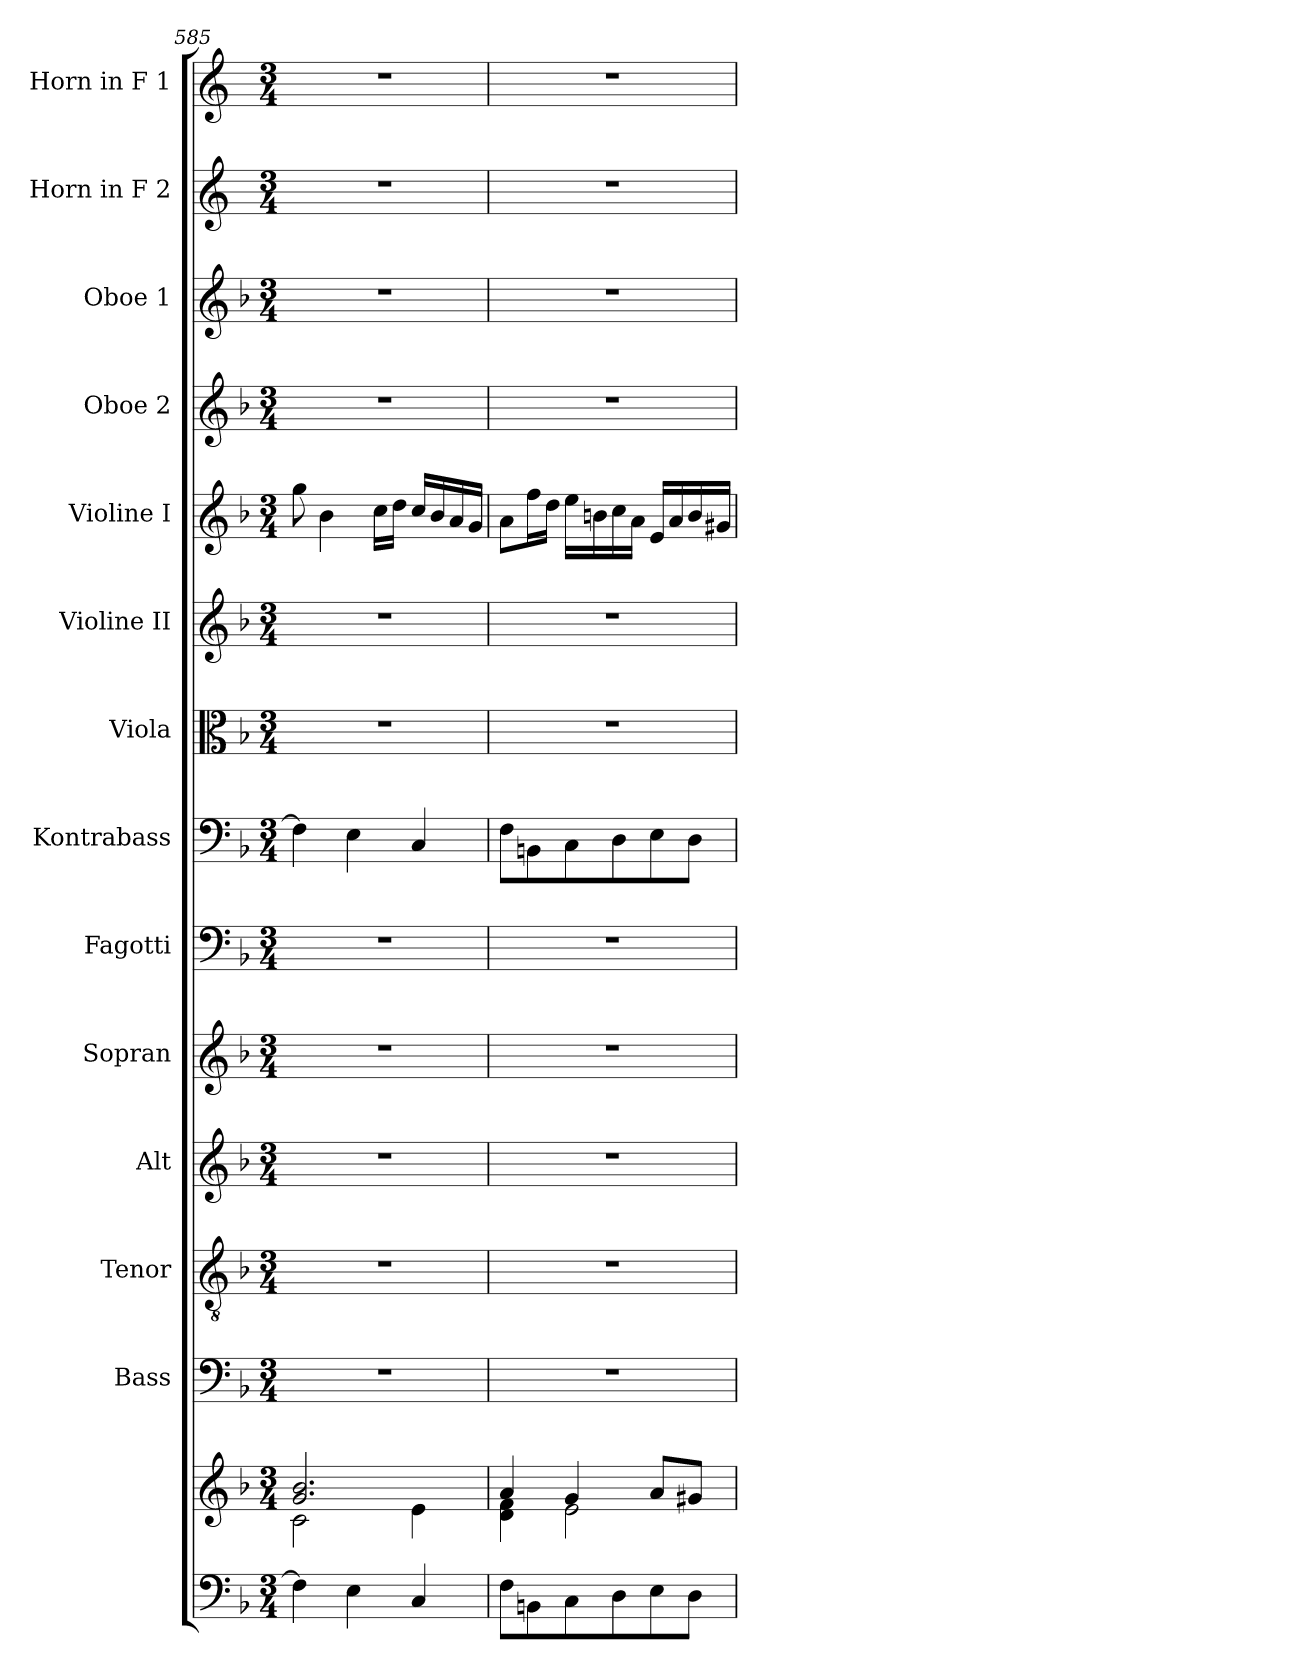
**kern	**kern	**kern	**kern	**kern	**kern	**kern	**kern	**kern	**kern	**kern	**kern	**kern	**kern	**kern
*part14	*part14	*part13	*part12	*part11	*part10	*part9	*part8	*part7	*part6	*part5	*part4	*part3	*part2	*part1
*staff15	*staff14	*staff13	*staff12	*staff11	*staff10	*staff9	*staff8	*staff7	*staff6	*staff5	*staff4	*staff3	*staff2	*staff1
*	*	*I"Bass	*I"Tenor	*I"Alt	*I"Sopran	*I"Fagotti	*I"Kontrabass	*I"Viola	*I"Violine II	*I"Violine I	*I"Oboe 2	*I"Oboe 1	*I"Horn in F 2	*I"Horn in F 1
*	*	*I'B.	*I'T.	*I'A.	*I'S.	*I'Fg.	*I'Kb.	*I'Vla.	*I'Vl. II	*I'Vl. I	*I'Ob. 2	*I'Ob. 1	*	*
*clefF4	*clefG2	*clefF4	*clefGv2	*clefG2	*clefG2	*clefF4	*clefF4	*clefC3	*clefG2	*clefG2	*clefG2	*clefG2	*clefG2	*clefG2
*	*	*	*	*	*	*	*ITrd7c12	*	*	*	*	*	*ITrd4c7	*ITrd4c7
*k[b-]	*k[b-]	*k[b-]	*k[b-]	*k[b-]	*k[b-]	*k[b-]	*k[b-]	*k[b-]	*k[b-]	*k[b-]	*k[b-]	*k[b-]	*k[b-]	*k[b-]
*F:	*F:	*F:	*F:	*F:	*F:	*F:	*F:	*F:	*F:	*F:	*F:	*F:	*F:	*F:
*M3/4	*M3/4	*M3/4	*M3/4	*M3/4	*M3/4	*M3/4	*M3/4	*M3/4	*M3/4	*M3/4	*M3/4	*M3/4	*M3/4	*M3/4
=585	=585	=585	=585	=585	=585	=585	=585	=585	=585	=585	=585	=585	=585	=585
*	*^	*	*	*	*	*	*	*	*	*	*	*	*	*
4F\]	2.g/ 2.b-/	2c\	2.r	2.r	2.r	2.r	2.r	4FF\]	2.r	2.r	8gg\	2.r	2.r	2.r	2.r
.	.	.	.	.	.	.	.	.	.	.	4b-\	.	.	.	.
4E\	.	.	.	.	.	.	.	4EE\	.	.	.	.	.	.	.
.	.	.	.	.	.	.	.	.	.	.	16cc\LL	.	.	.	.
.	.	.	.	.	.	.	.	.	.	.	16dd\JJ	.	.	.	.
4C/	.	4e\	.	.	.	.	.	4CC/	.	.	16cc/LL	.	.	.	.
.	.	.	.	.	.	.	.	.	.	.	16b-/	.	.	.	.
.	.	.	.	.	.	.	.	.	.	.	16a/	.	.	.	.
.	.	.	.	.	.	.	.	.	.	.	16g/JJ	.	.	.	.
!!LO:PB:g=z
=586	=586	=586	=586	=586	=586	=586	=586	=586	=586	=586	=586	=586	=586	=586	=586
8F\L	4a/	4d\ 4f\	2.r	2.r	2.r	2.r	2.r	8FF\L	2.r	2.r	8a\L	2.r	2.r	2.r	2.r
8BBn\	.	.	.	.	.	.	.	8BBBn\	.	.	16ff\L	.	.	.	.
.	.	.	.	.	.	.	.	.	.	.	16dd\JJ	.	.	.	.
8C\	4g/	2e\	.	.	.	.	.	8CC\	.	.	16ee\LL	.	.	.	.
.	.	.	.	.	.	.	.	.	.	.	16bn\	.	.	.	.
8D\	.	.	.	.	.	.	.	8DD\	.	.	16cc\	.	.	.	.
.	.	.	.	.	.	.	.	.	.	.	16a\JJ	.	.	.	.
8E\	8a/L	.	.	.	.	.	.	8EE\	.	.	16e/LL	.	.	.	.
.	.	.	.	.	.	.	.	.	.	.	16a/	.	.	.	.
8D\J	8g#X/J	.	.	.	.	.	.	8DD\J	.	.	16b/	.	.	.	.
.	.	.	.	.	.	.	.	.	.	.	16g#X/JJ	.	.	.	.
*	*v	*v	*	*	*	*	*	*	*	*	*	*	*	*	*
=	=	=	=	=	=	=	=	=	=	=	=	=	=	=
*-	*-	*-	*-	*-	*-	*-	*-	*-	*-	*-	*-	*-	*-	*-
